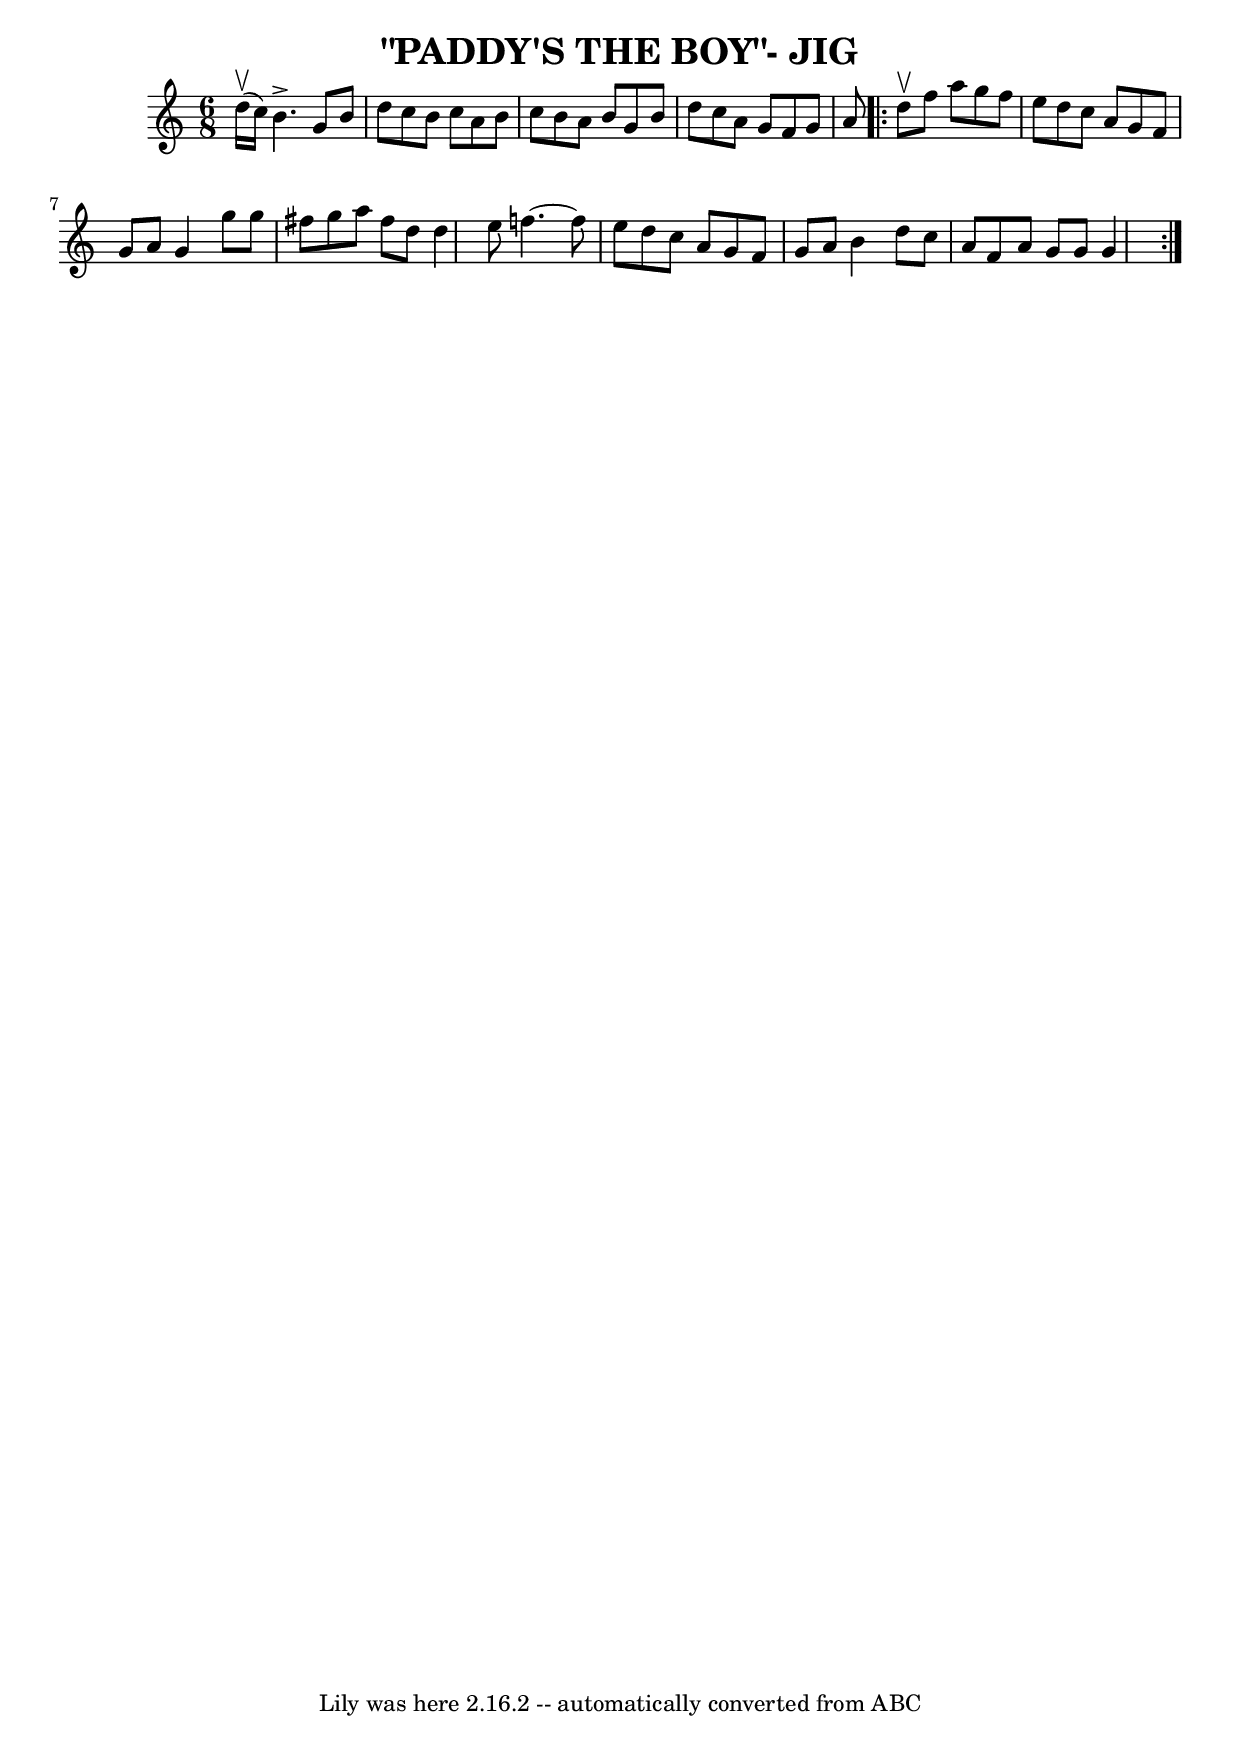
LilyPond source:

\version "2.16.2"
\include "Mammoth.ily"
\header {
  %% book = "Ryan's Mammoth Collection of Fiddle Tunes"
  crossRefNumber = "1"
  footnotes = ""
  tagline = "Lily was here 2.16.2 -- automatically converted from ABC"
  title = "\"PADDY'S THE BOY\"- JIG"

}
voicedefault =  {


  \time 6/8 
  \key g \mixolydian   d''16 (^\upbow c''16)        |
     b'4.^\accent g'8 b'8 d''8     |
  c''8 b'8 c''8 a'8       b'8 c''8     |
  b'8 a'8 b'8 g'8 b'8 d''8    |
     c''8 a'8 g'8 f'8 g'8 a'8         |
  
  \repeat volta 2 {
         d''8^\upbow        |
    f''8 a''8 g''8 f''8 e''8 d''8     |
    c''8 a'8 g'8 f'8 g'8 a'8    |
    g'4 g''8         g''8 fis''8 g''8     |
    a''8 fis''8 d''8 d''4 e''8      |
    f''!4.   ~ f''8 e''8 d''8    |
    c''8 a'8         g'8 f'8 g'8 a'8     |
    b'4 d''8 c''8 a'8 f'8     |
    a'8 g'8 g'8 g'4    
  }   

}

\score{
  <<

    \context Staff="default"
    {
      \voicedefault 
      
    }

  >>
  \layout {
    
  }
  \midi {
  }

}
